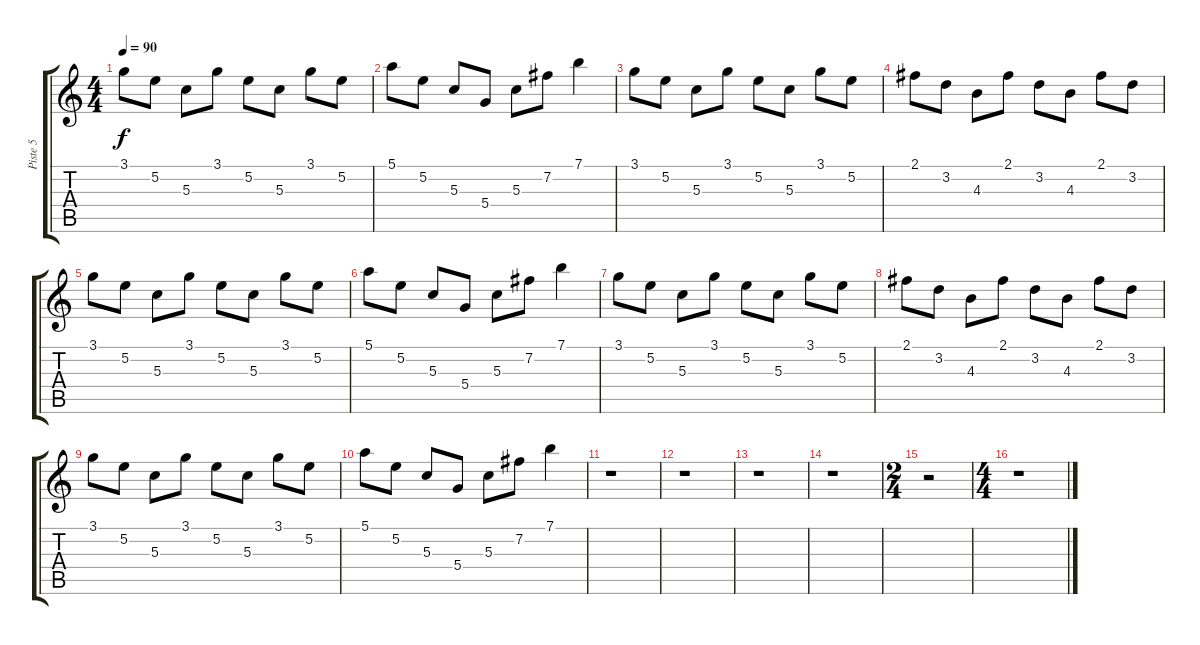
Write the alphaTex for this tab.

\track ("Piste 5" "Piste 5") {instrument acousticguitarsteel}
\staff {score tabs}
\tuning (E4 B3 G3 D3 A2 E2) {hide}
\ts (4 4)
\tempo 90
\clef g2
\ks c
3.1.8{dy f} 5.2.8 5.3.8 3.1.8 5.2.8 5.3.8 3.1.8 5.2.8 |
5.1.8 5.2.8 5.3.8 5.4.8 5.3.8 7.2.8 7.1.4 |
3.1.8 5.2.8 5.3.8 3.1.8 5.2.8 5.3.8 3.1.8 5.2.8 |
2.1.8 3.2.8 4.3.8 2.1.8 3.2.8 4.3.8 2.1.8 3.2.8 |
3.1.8 5.2.8 5.3.8 3.1.8 5.2.8 5.3.8 3.1.8 5.2.8 |
5.1.8 5.2.8 5.3.8 5.4.8 5.3.8 7.2.8 7.1.4 |
3.1.8 5.2.8 5.3.8 3.1.8 5.2.8 5.3.8 3.1.8 5.2.8 |
2.1.8 3.2.8 4.3.8 2.1.8 3.2.8 4.3.8 2.1.8 3.2.8 |
3.1.8 5.2.8 5.3.8 3.1.8 5.2.8 5.3.8 3.1.8 5.2.8 |
5.1.8 5.2.8 5.3.8 5.4.8 5.3.8 7.2.8 7.1.4 |
r.1 |
r.1 |
r.1 |
r.1 |
\ts (2 4)
r.2 |
\ts (4 4)
r.1
